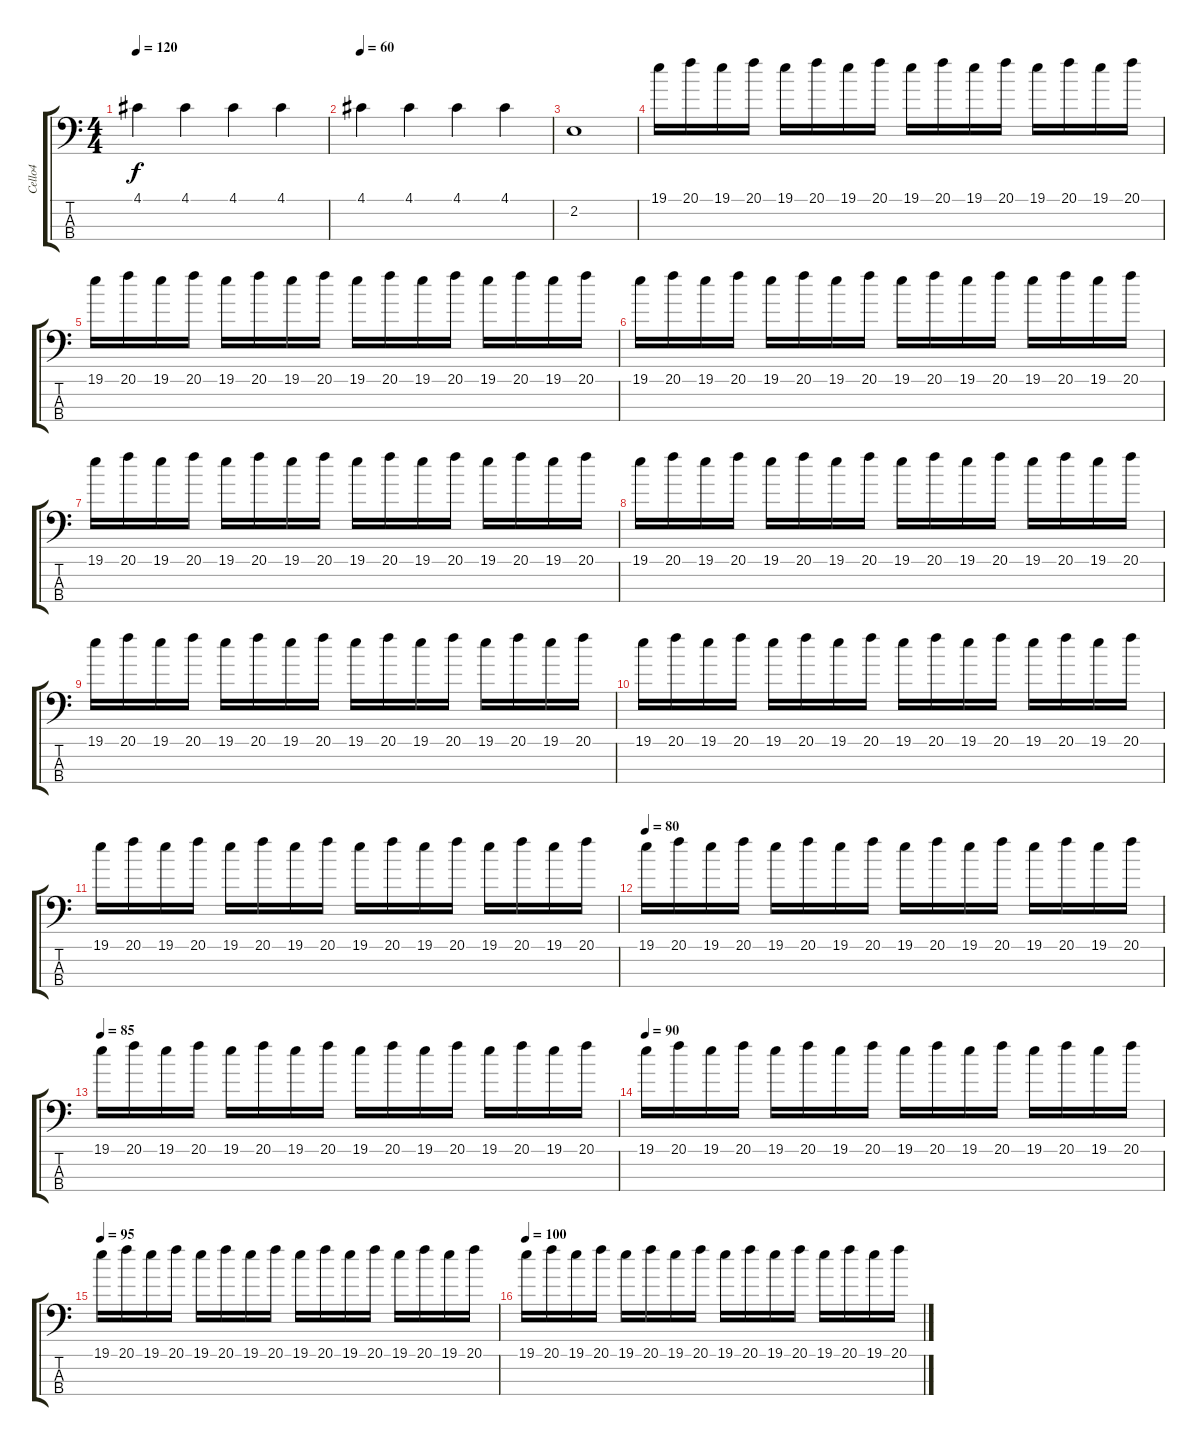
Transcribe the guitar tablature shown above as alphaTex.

\track ("Cello4" "Cello4") {instrument overdrivenguitar}
\staff {score tabs}
\tuning (A2 D2 G1 C1) {hide}
\ts (4 4)
\tempo 120
\clef f4
\ks c
4.1.4{dy f} 4.1.4 4.1.4 4.1.4 |
\tempo 60
4.1.4 4.1.4 4.1.4 4.1.4 |
2.2.1 |
19.1.16{volume 0 instrument cello} 20.1.16{volume 6} 19.1.16 20.1.16 19.1.16 20.1.16 19.1.16 20.1.16 19.1.16 20.1.16 19.1.16 20.1.16 19.1.16 20.1.16 19.1.16 20.1.16 |
19.1.16 20.1.16 19.1.16 20.1.16 19.1.16 20.1.16 19.1.16 20.1.16 19.1.16 20.1.16 19.1.16 20.1.16 19.1.16 20.1.16 19.1.16 20.1.16 |
19.1.16 20.1.16 19.1.16 20.1.16 19.1.16 20.1.16 19.1.16 20.1.16 19.1.16 20.1.16 19.1.16 20.1.16 19.1.16 20.1.16 19.1.16 20.1.16 |
19.1.16 20.1.16 19.1.16 20.1.16 19.1.16 20.1.16 19.1.16 20.1.16 19.1.16 20.1.16 19.1.16 20.1.16 19.1.16 20.1.16 19.1.16 20.1.16 |
19.1.16 20.1.16 19.1.16 20.1.16 19.1.16 20.1.16 19.1.16 20.1.16 19.1.16 20.1.16 19.1.16 20.1.16 19.1.16 20.1.16 19.1.16 20.1.16 |
19.1.16 20.1.16 19.1.16 20.1.16 19.1.16 20.1.16 19.1.16 20.1.16 19.1.16 20.1.16 19.1.16 20.1.16 19.1.16 20.1.16 19.1.16 20.1.16 |
19.1.16 20.1.16 19.1.16 20.1.16 19.1.16 20.1.16 19.1.16 20.1.16 19.1.16 20.1.16 19.1.16 20.1.16 19.1.16 20.1.16 19.1.16 20.1.16 |
19.1.16 20.1.16 19.1.16 20.1.16 19.1.16 20.1.16 19.1.16 20.1.16 19.1.16 20.1.16 19.1.16 20.1.16 19.1.16 20.1.16 19.1.16 20.1.16 |
\tempo 80
19.1.16 20.1.16 19.1.16 20.1.16 19.1.16 20.1.16 19.1.16 20.1.16 19.1.16 20.1.16 19.1.16 20.1.16 19.1.16 20.1.16 19.1.16 20.1.16 |
\tempo 85
19.1.16 20.1.16 19.1.16 20.1.16 19.1.16 20.1.16 19.1.16 20.1.16 19.1.16 20.1.16 19.1.16 20.1.16 19.1.16 20.1.16 19.1.16 20.1.16 |
\tempo 90
19.1.16 20.1.16 19.1.16 20.1.16 19.1.16 20.1.16 19.1.16 20.1.16 19.1.16 20.1.16 19.1.16 20.1.16 19.1.16 20.1.16 19.1.16 20.1.16 |
\tempo 95
19.1.16 20.1.16 19.1.16 20.1.16 19.1.16 20.1.16 19.1.16 20.1.16 19.1.16 20.1.16 19.1.16 20.1.16 19.1.16 20.1.16 19.1.16 20.1.16 |
\tempo 100
19.1.16 20.1.16 19.1.16 20.1.16 19.1.16 20.1.16 19.1.16 20.1.16 19.1.16 20.1.16 19.1.16 20.1.16 19.1.16 20.1.16 19.1.16 20.1.16
